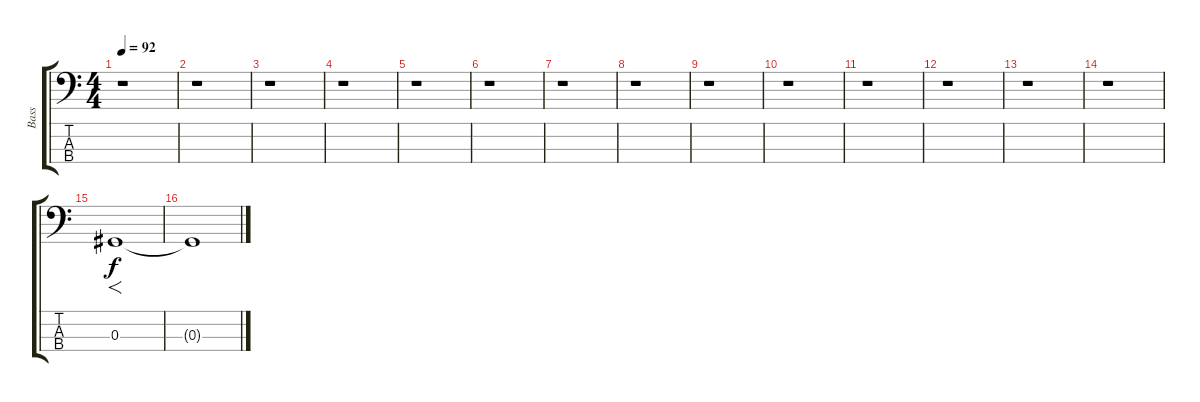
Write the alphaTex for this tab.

\track ("Bass" "Bass") {instrument electricbasspick}
\staff {score tabs}
\tuning (Gb2 Db2 Ab1 Db1) {hide}
\ts (4 4)
\tempo 92
\clef f4
\ks c
r.1{dy f instrument electricbasspick} |
r.1 |
r.1 |
r.1 |
r.1 |
r.1 |
r.1 |
r.1 |
\section ("" "")
r.1 |
r.1 |
r.1 |
r.1 |
r.1 |
r.1 |
0.3.1{f} |
0.3{t}.1
